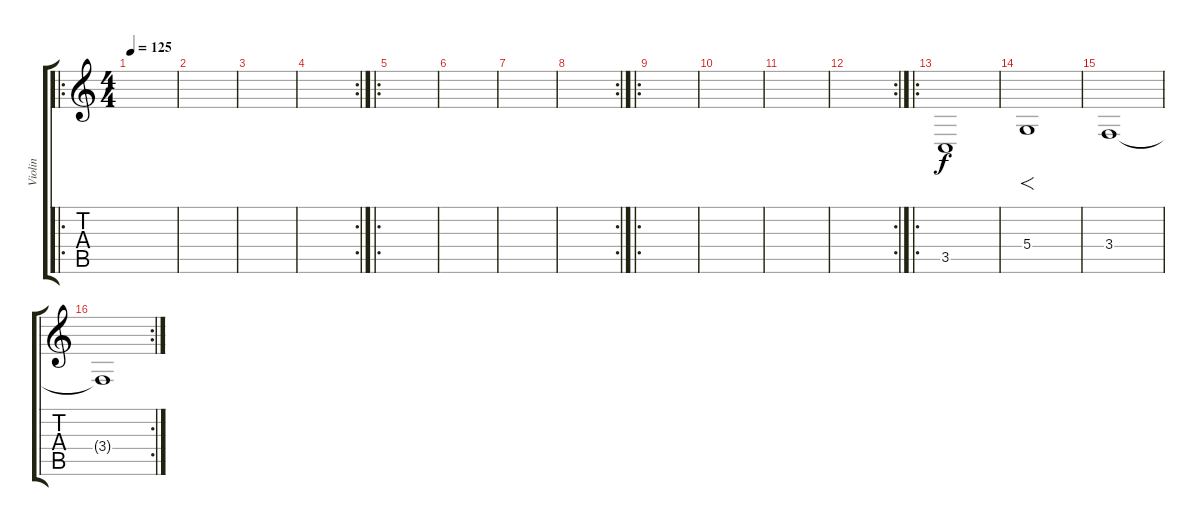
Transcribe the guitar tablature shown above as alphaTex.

\track ("Violin" "Violin") {instrument violin}
\staff {score tabs}
\tuning (E4 B3 G3 D3 A2 E2) {hide}
\ro
\ts (4 4)
\tempo 125
\clef g2
\ks c
|
|
|
\rc 2
|
\ro
|
|
|
\rc 2
|
\ro
|
|
|
\rc 2
|
\ro
3.5.1 |
5.4.1{f} |
3.4.1 |
\rc 2
3.4{t}.1
